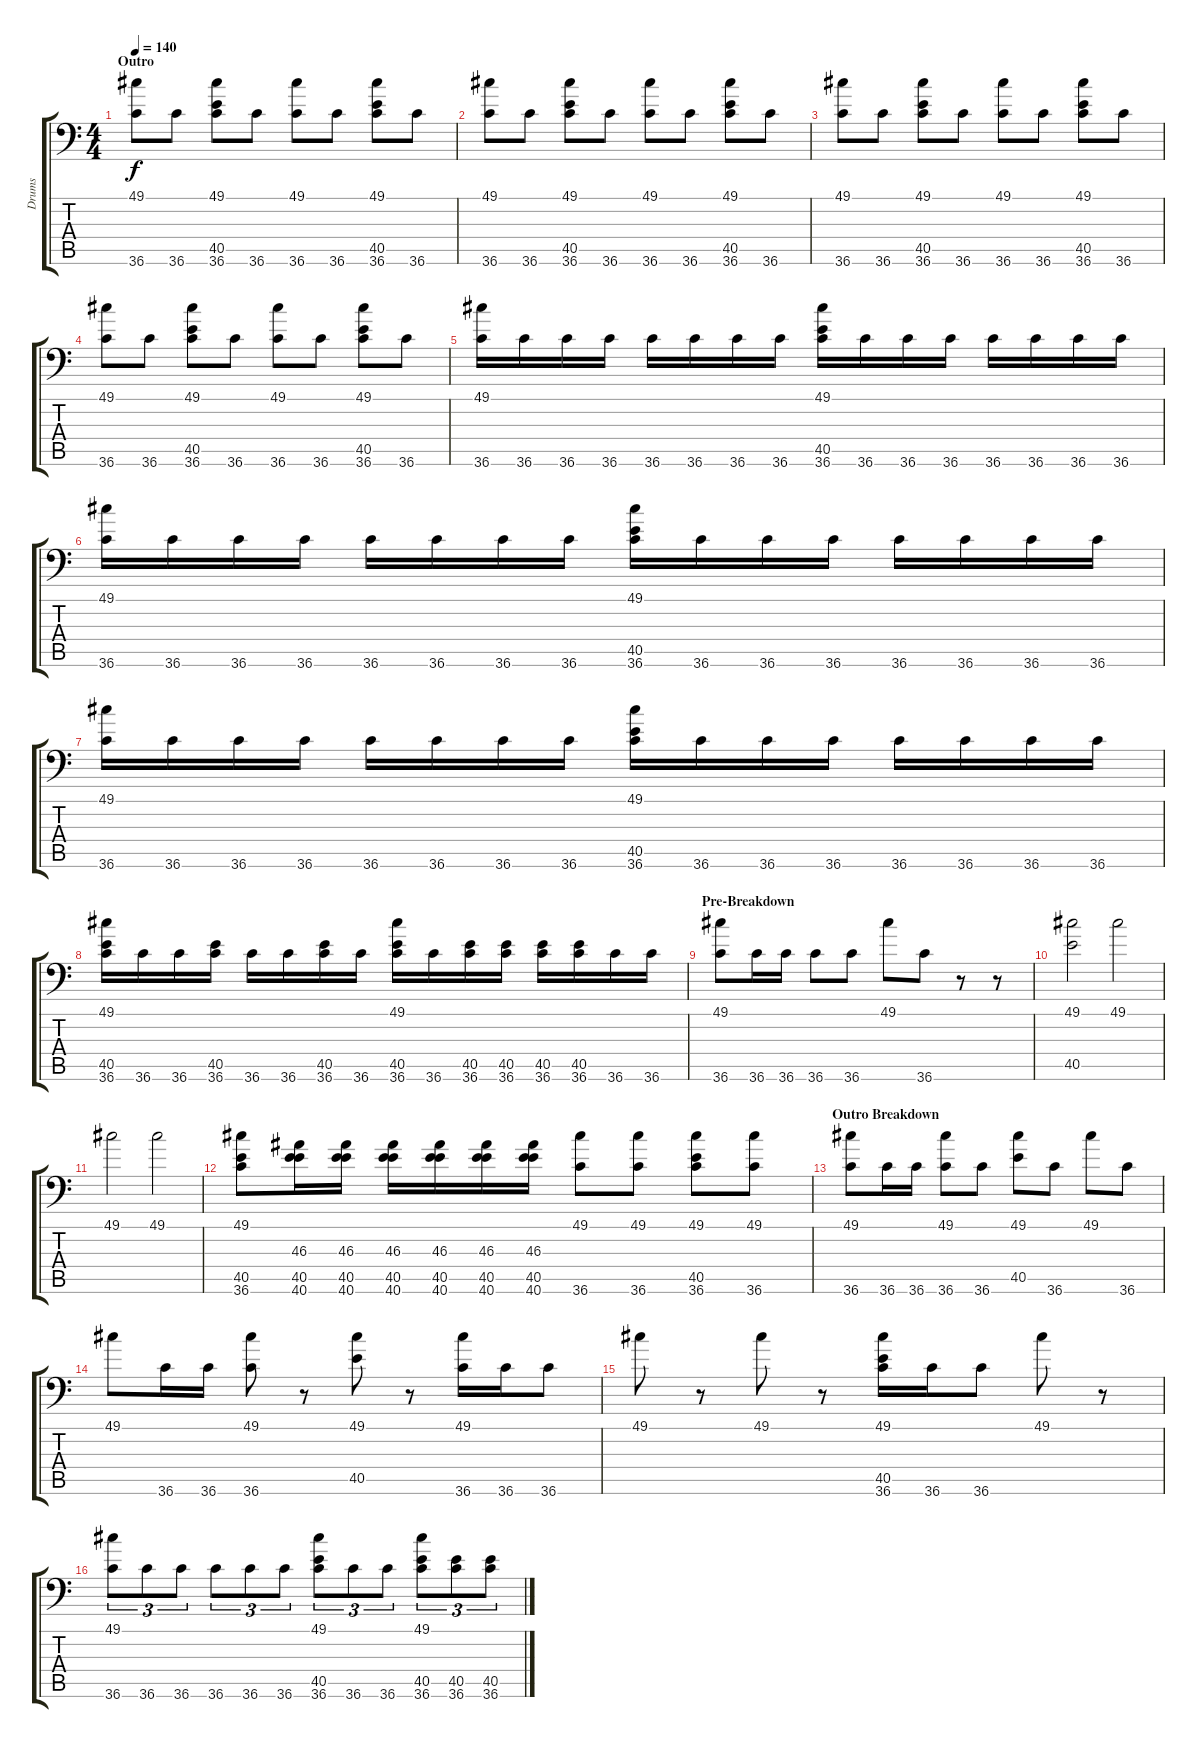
\track ("Drums" "Drums") {instrument acousticgrandpiano}
\staff {score tabs}
\tuning (C-1 C-1 C-1 C-1 C-1 C-1) {hide}
\ts (4 4)
\section ("" "Outro")
\tempo 140
\clef f4
\ks c
(49.1 36.6).8{dy f} 36.6.8 (49.1 40.5 36.6).8 36.6.8 (49.1 36.6).8 36.6.8 (49.1 40.5 36.6).8 36.6.8 |
(49.1 36.6).8 36.6.8 (49.1 40.5 36.6).8 36.6.8 (49.1 36.6).8 36.6.8 (49.1 40.5 36.6).8 36.6.8 |
(49.1 36.6).8 36.6.8 (49.1 40.5 36.6).8 36.6.8 (49.1 36.6).8 36.6.8 (49.1 40.5 36.6).8 36.6.8 |
(49.1 36.6).8 36.6.8 (49.1 40.5 36.6).8 36.6.8 (49.1 36.6).8 36.6.8 (49.1 40.5 36.6).8 36.6.8 |
(49.1 36.6).16 36.6.16 36.6.16 36.6.16 36.6.16 36.6.16 36.6.16 36.6.16 (49.1 40.5 36.6).16 36.6.16 36.6.16 36.6.16 36.6.16 36.6.16 36.6.16 36.6.16 |
(49.1 36.6).16 36.6.16 36.6.16 36.6.16 36.6.16 36.6.16 36.6.16 36.6.16 (49.1 40.5 36.6).16 36.6.16 36.6.16 36.6.16 36.6.16 36.6.16 36.6.16 36.6.16 |
(49.1 36.6).16 36.6.16 36.6.16 36.6.16 36.6.16 36.6.16 36.6.16 36.6.16 (49.1 40.5 36.6).16 36.6.16 36.6.16 36.6.16 36.6.16 36.6.16 36.6.16 36.6.16 |
(49.1 40.5 36.6).16 36.6.16 36.6.16 (40.5 36.6).16 36.6.16 36.6.16 (40.5 36.6).16 36.6.16 (49.1 40.5 36.6).16 36.6.16 (40.5 36.6).16 (40.5 36.6).16 (40.5 36.6).16 (40.5 36.6).16 36.6.16 36.6.16 |
\section ("" "Pre-Breakdown")
(49.1 36.6).8 36.6.16 36.6.16 36.6.8 36.6.8 49.1.8 36.6.8 r.8 r.8 |
(49.1 40.5).2 49.1.2 |
49.1.2 49.1.2 |
(49.1 40.5 36.6).8 (46.3 40.5 40.6).16 (46.3 40.5 40.6).16 (46.3 40.5 40.6).16 (46.3 40.5 40.6).16 (46.3 40.5 40.6).16 (46.3 40.5 40.6).16 (49.1 36.6).8 (49.1 36.6).8 (49.1 40.5 36.6).8 (49.1 36.6).8 |
\section ("" "Outro Breakdown")
(49.1 36.6).8 36.6.16 36.6.16 (49.1 36.6).8 36.6.8 (49.1 40.5).8 36.6.8 49.1.8 36.6.8 |
49.1.8 36.6.16 36.6.16 (49.1 36.6).8 r.8 (49.1 40.5).8 r.8 (49.1 36.6).16 36.6.16 36.6.8 |
49.1.8 r.8 49.1.8 r.8 (49.1 40.5 36.6).16 36.6.16 36.6.8 49.1.8 r.8 |
(49.1 36.6).8{tu (3 2)} 36.6.8{tu (3 2)} 36.6.8{tu (3 2)} 36.6.8{tu (3 2)} 36.6.8{tu (3 2)} 36.6.8{tu (3 2)} (49.1 40.5 36.6).8{tu (3 2)} 36.6.8{tu (3 2)} 36.6.8{tu (3 2)} (49.1 40.5 36.6).8{tu (3 2)} (40.5 36.6).8{tu (3 2)} (40.5 36.6).8{tu (3 2)}
